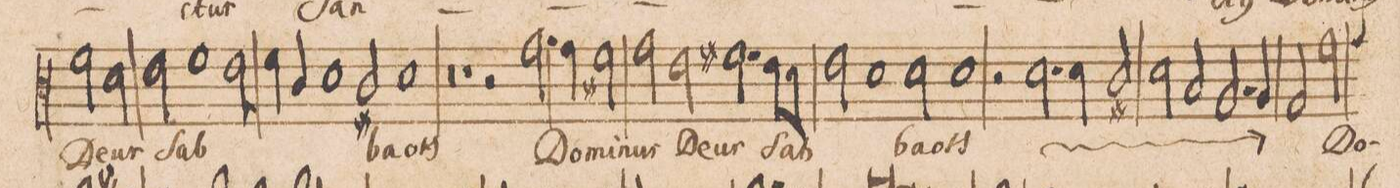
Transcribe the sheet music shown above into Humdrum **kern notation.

**kern	**text
*I"CANTVS.	*
*clefC3	*
*k[]	*
*met(C|)	*
*M2/1	*
2f\	De-
2d\	-us
=28-	=28-
2e\	Sab-
1f	.
2e\	.
=29-	=29-
4f\	.
4c/	.
1d	.
2c#/	-ba-
=30-	=30-
1d	-oth
0r	.
=31-	=31-
1r	.
=32-	=32-
2r	.
2.g\	Do-
4g\	-mi-
2f#X\	-nus
=33-	=33-
2g\	De-
2e\	-us
2.f#X\	Sab-
8e\L	.
8d\J	.
=34-	=34-
2e\	.
1d	.
2d\	-ba-
=35-	=35-
1d	-oth
2r	.
*	*ij
2.d\	Do-
=36-	=36-
4d\	-mi-
2c#X/	-nus
2d\	De-
2B/	-us
=37-	=37-
2.A/	Sab-
4A/	-ba-
2G/	-oth
*	*Xij
2g\	Do-
=38-	=38-
*-	*-
